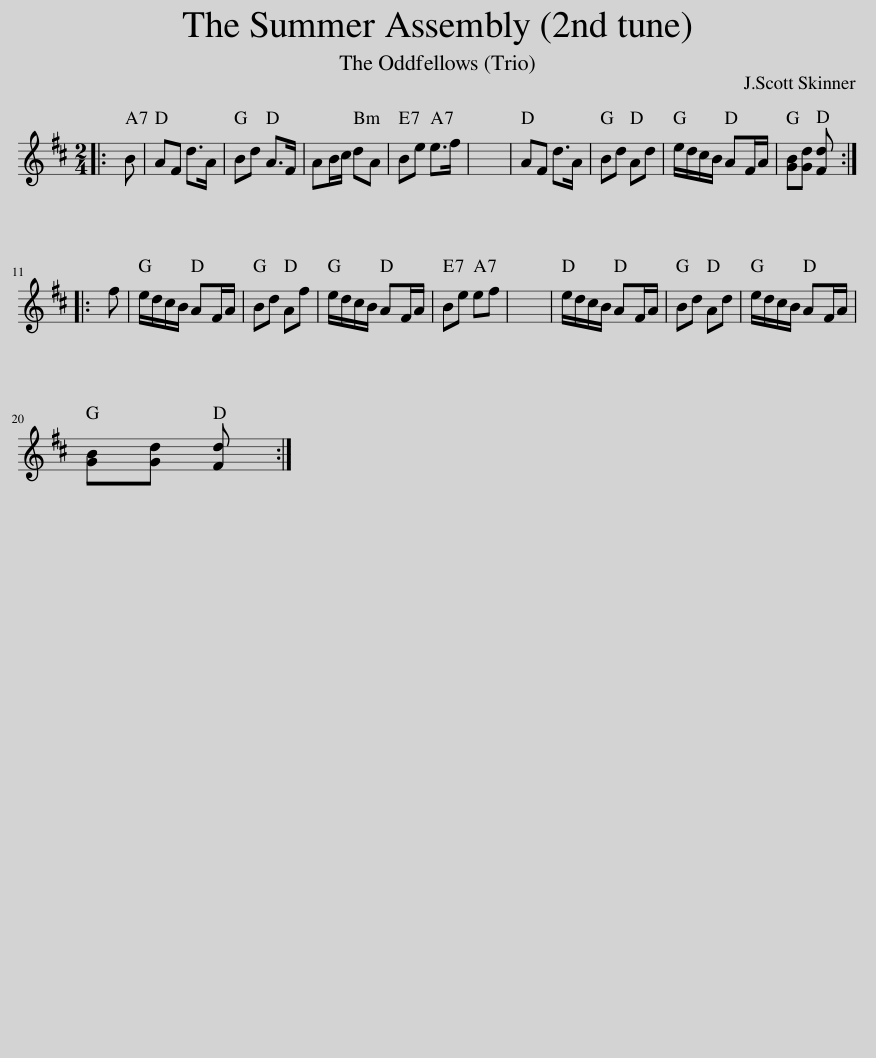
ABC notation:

X:1
L:1/8
M:2/4
I:linebreak $
K:D
V:1 treble
V:1
|: B | AF d>A | Bd A>F | AB/c/ dA | Be e>f | %5
 x4 | AF d>A | Bd Ad | e/d/c/B/ AF/A/ | [GB][Gd] [Fd] ::$ %10
 f | e/d/c/B/ AF/A/ | Bd Af | e/d/c/B/ AF/A/ | Be ef | %15
 x4 | e/d/c/B/ AF/A/ | Bd Ad | e/d/c/B/ AF/A/ |$ [GB][Gd] [Fd] :| %20
